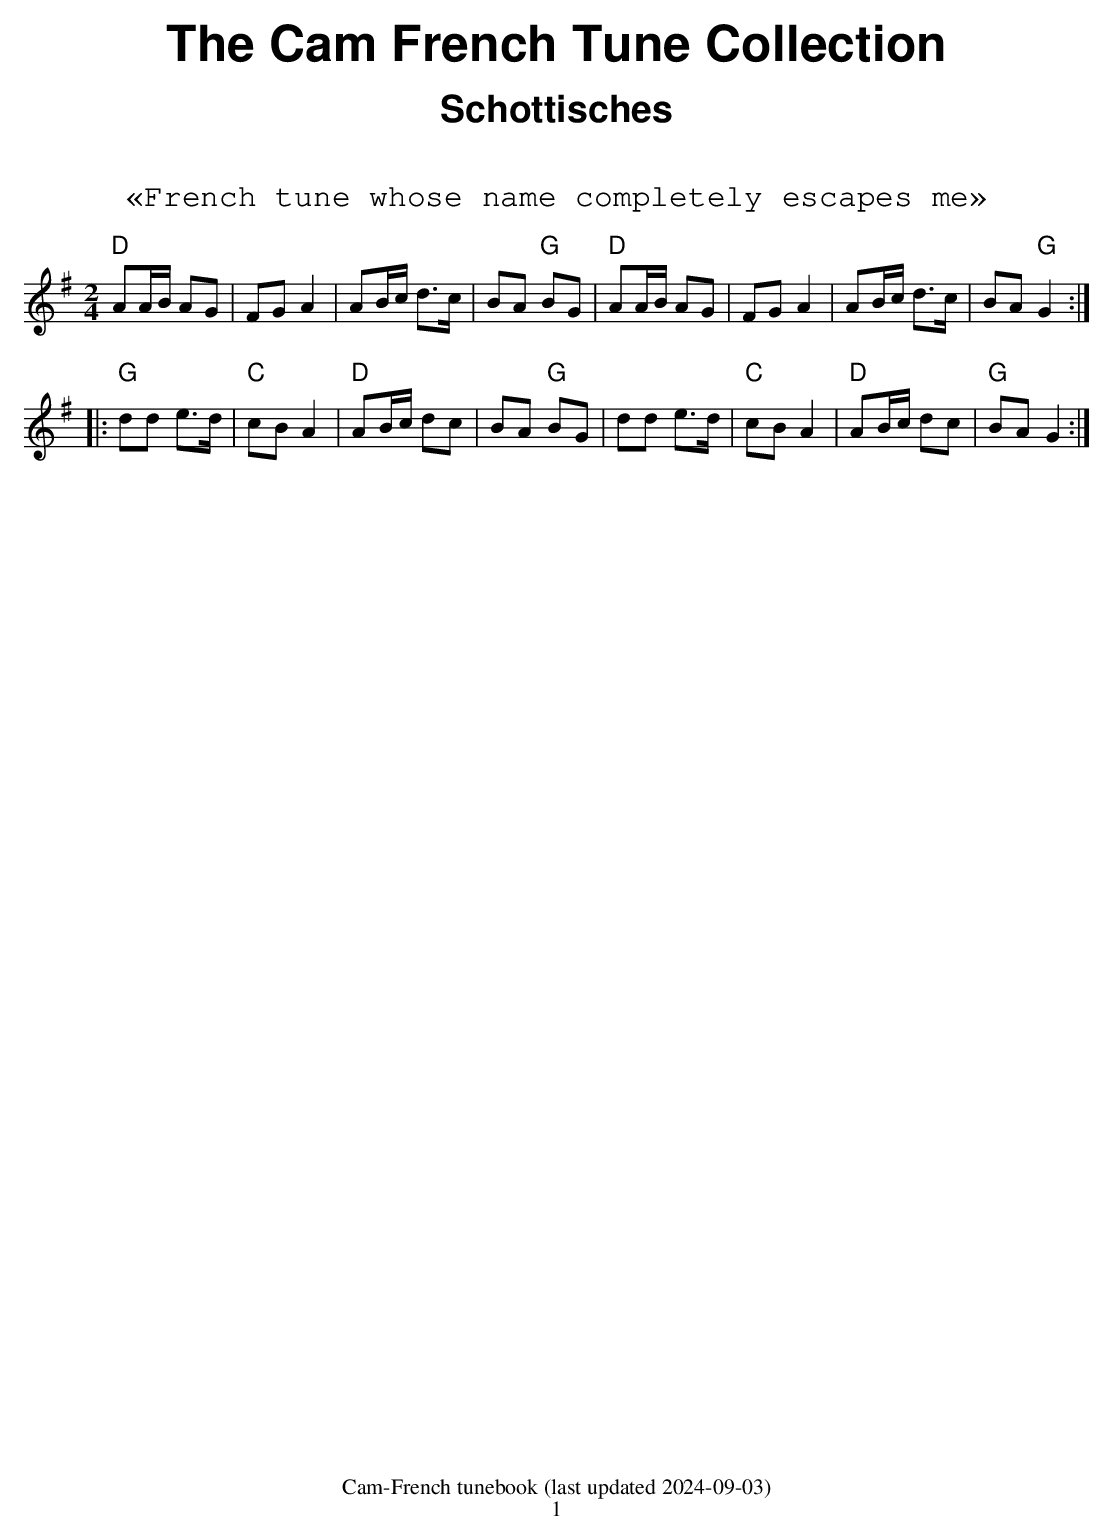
X:1
T:«French tune whose name completely escapes me»
M:2/4
L:1/8
K:G
"D"AA/B/ AG | FG A2 | AB/c/ d>c | BA "G"BG | "D"AA/B/ AG | FG A2 |AB/c/ d>c | BA "G" G2 :|
|: "G"dd e>d | "C"cB A2 | "D"AB/c/ dc | BA "G"BG | dd e>d | "C"cB A2 | "D"AB/c/ dc |"G" BA G2 :|
